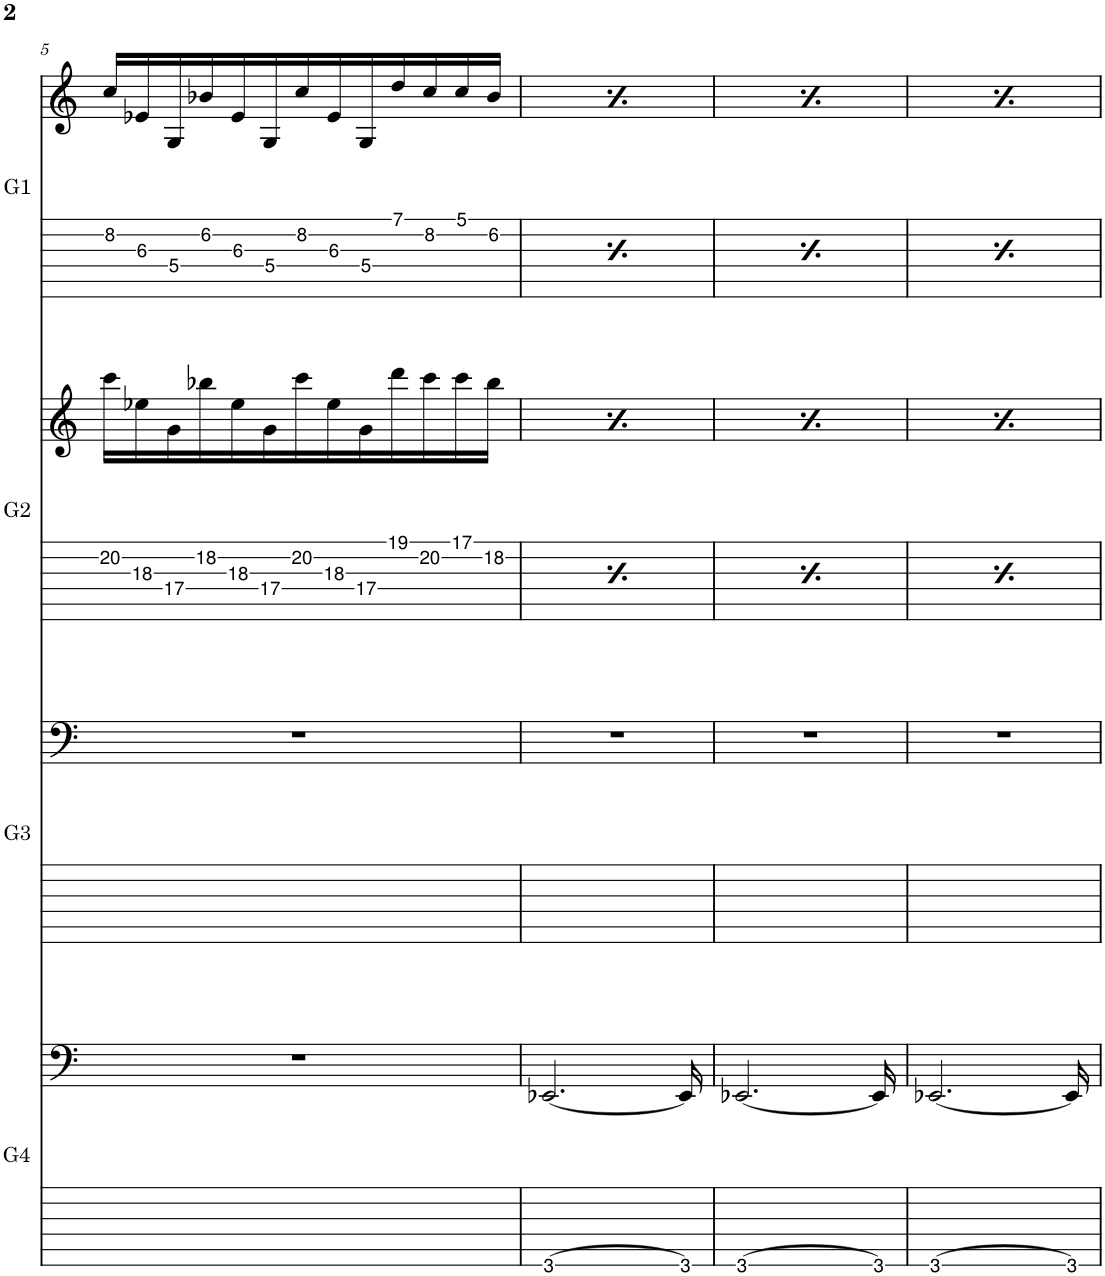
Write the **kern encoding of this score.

**kern	**kern	**kern	**kern	**kern	**kern	**kern	**kern
*part4	*part4	*part3	*part3	*part2	*part2	*part1	*part1
*staff8	*staff7	*staff6	*staff5	*staff4	*staff3	*staff2	*staff1
*I"G4	*	*I"G3	*	*I"G2	*	*I"G1	*
*I'G4	*	*I'G3	*	*I'G2	*	*I'G1	*
!!LO:PB:g=z
*clefF4	*clefF4	*clefF4	*clefF4	*	*clefG2	*	*clefG2
*k[]	*k[]	*k[]	*k[]	*k[]	*k[]	*k[]	*k[]
*M13/16	*M13/16	*M13/16	*M13/16	*M13/16	*M13/16	*M13/16	*M13/16
=5	=5	=5	=5	=5	=5	=5	=5
16%13r	16%13r	16%13r	16%13r	16cccLL	16ccc\LL	16ccLL	16cc/LL
.	.	.	.	16ee-	16ee-X\	16e-	16e-X/
.	.	.	.	16g	16g\	16G	16G/
.	.	.	.	16bb-	16bb-X\	16b-	16b-X/
.	.	.	.	16ee-	16ee-\	16e-	16e-/
.	.	.	.	16g	16g\	16G	16G/
.	.	.	.	16ccc	16ccc\	16cc	16cc/
.	.	.	.	16ee-	16ee-\	16e-	16e-/
.	.	.	.	16g	16g\	16G	16G/
.	.	.	.	16ddd	16ddd\	16dd	16dd/
.	.	.	.	16ccc	16ccc\	16cc	16cc/
.	.	.	.	16ccc	16ccc\	16cc	16cc/
.	.	.	.	16bb-JJ	16bb-\JJ	16b-JJ	16b-/JJ
=6	=6	=6	=6	=6	=6	=6	=6
[2.EE-X	[2.EE-X/	16%13r	16%13r	16cccLL	16ccc\LL	16ccLL	16cc/LL
.	.	.	.	16ee-	16ee-X\	16e-	16e-X/
.	.	.	.	16g	16g\	16G	16G/
.	.	.	.	16bb-	16bb-X\	16b-	16b-X/
.	.	.	.	16ee-	16ee-\	16e-	16e-/
.	.	.	.	16g	16g\	16G	16G/
.	.	.	.	16ccc	16ccc\	16cc	16cc/
.	.	.	.	16ee-	16ee-\	16e-	16e-/
.	.	.	.	16g	16g\	16G	16G/
.	.	.	.	16ddd	16ddd\	16dd	16dd/
.	.	.	.	16ccc	16ccc\	16cc	16cc/
.	.	.	.	16ccc	16ccc\	16cc	16cc/
16EE-]	16EE-/]	.	.	16bb-JJ	16bb-\JJ	16b-JJ	16b-/JJ
=7	=7	=7	=7	=7	=7	=7	=7
[2.EE-X	[2.EE-X/	16%13r	16%13r	16cccLL	16ccc\LL	16ccLL	16cc/LL
.	.	.	.	16ee-	16ee-X\	16e-	16e-X/
.	.	.	.	16g	16g\	16G	16G/
.	.	.	.	16bb-	16bb-X\	16b-	16b-X/
.	.	.	.	16ee-	16ee-\	16e-	16e-/
.	.	.	.	16g	16g\	16G	16G/
.	.	.	.	16ccc	16ccc\	16cc	16cc/
.	.	.	.	16ee-	16ee-\	16e-	16e-/
.	.	.	.	16g	16g\	16G	16G/
.	.	.	.	16ddd	16ddd\	16dd	16dd/
.	.	.	.	16ccc	16ccc\	16cc	16cc/
.	.	.	.	16ccc	16ccc\	16cc	16cc/
16EE-]	16EE-/]	.	.	16bb-JJ	16bb-\JJ	16b-JJ	16b-/JJ
=8	=8	=8	=8	=8	=8	=8	=8
[2.EE-X	[2.EE-X/	16%13r	16%13r	16cccLL	16ccc\LL	16ccLL	16cc/LL
.	.	.	.	16ee-	16ee-X\	16e-	16e-X/
.	.	.	.	16g	16g\	16G	16G/
.	.	.	.	16bb-	16bb-X\	16b-	16b-X/
.	.	.	.	16ee-	16ee-\	16e-	16e-/
.	.	.	.	16g	16g\	16G	16G/
.	.	.	.	16ccc	16ccc\	16cc	16cc/
.	.	.	.	16ee-	16ee-\	16e-	16e-/
.	.	.	.	16g	16g\	16G	16G/
.	.	.	.	16ddd	16ddd\	16dd	16dd/
.	.	.	.	16ccc	16ccc\	16cc	16cc/
.	.	.	.	16ccc	16ccc\	16cc	16cc/
16EE-]	16EE-/]	.	.	16bb-JJ	16bb-\JJ	16b-JJ	16b-/JJ
=	=	=	=	=	=	=	=
*-	*-	*-	*-	*-	*-	*-	*-
